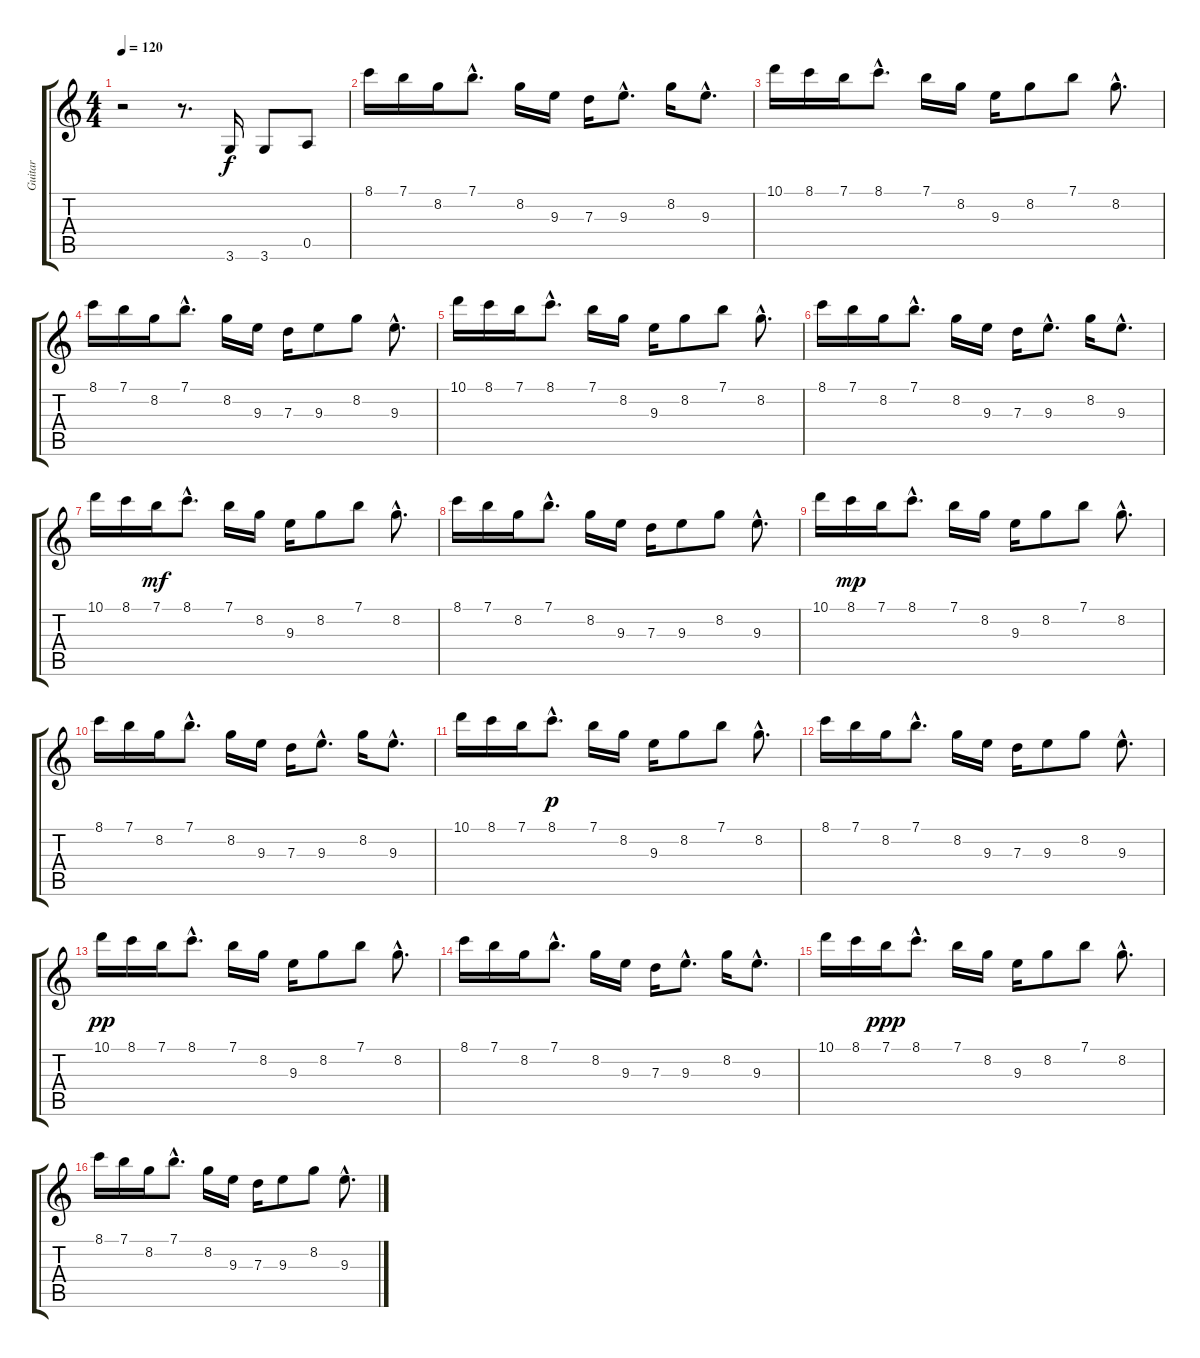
\track ("Guitar" "Guitar") {instrument acousticguitarnylon}
\staff {score tabs}
\tuning (E4 B3 G3 D3 A2 E2) {hide}
\ts (4 4)
\tempo 120
\clef g2
\ks c
r.2{dy f} r.8{d} 3.6.16 3.6.8 0.5.8 |
8.1.16 7.1.16 8.2.16 7.1{hac}.8{d} 8.2.16 9.3.16 7.3.16 9.3{hac}.8{d} 8.2.16 9.3{hac}.8{d} |
10.1.16 8.1.16 7.1.16 8.1{hac}.8{d} 7.1.16 8.2.16 9.3.16 8.2.8 7.1.8 8.2{hac}.8{d} |
8.1.16 7.1.16 8.2.16 7.1{hac}.8{d} 8.2.16 9.3.16 7.3.16 9.3.8 8.2.8 9.3{hac}.8{d} |
10.1.16 8.1.16 7.1.16 8.1{hac}.8{d} 7.1.16 8.2.16 9.3.16 8.2.8 7.1.8 8.2{hac}.8{d} |
8.1.16 7.1.16 8.2.16 7.1{hac}.8{d} 8.2.16 9.3.16 7.3.16 9.3{hac}.8{d} 8.2.16 9.3{hac}.8{d} |
10.1.16 8.1.16 7.1.16{dy mf} 8.1{hac}.8{d} 7.1.16 8.2.16 9.3.16 8.2.8 7.1.8 8.2{hac}.8{d} |
8.1.16 7.1.16 8.2.16 7.1{hac}.8{d} 8.2.16 9.3.16 7.3.16 9.3.8 8.2.8 9.3{hac}.8{d} |
10.1.16 8.1.16{dy mp} 7.1.16 8.1{hac}.8{d} 7.1.16 8.2.16 9.3.16 8.2.8 7.1.8 8.2{hac}.8{d} |
8.1.16 7.1.16 8.2.16 7.1{hac}.8{d} 8.2.16 9.3.16 7.3.16 9.3{hac}.8{d} 8.2.16 9.3{hac}.8{d} |
10.1.16 8.1.16 7.1.16 8.1{hac}.8{d dy p} 7.1.16 8.2.16 9.3.16 8.2.8 7.1.8 8.2{hac}.8{d} |
8.1.16 7.1.16 8.2.16 7.1{hac}.8{d} 8.2.16 9.3.16 7.3.16 9.3.8 8.2.8 9.3{hac}.8{d} |
10.1.16{dy pp} 8.1.16 7.1.16 8.1{hac}.8{d} 7.1.16 8.2.16 9.3.16 8.2.8 7.1.8 8.2{hac}.8{d} |
8.1.16 7.1.16 8.2.16 7.1{hac}.8{d} 8.2.16 9.3.16 7.3.16 9.3{hac}.8{d} 8.2.16 9.3{hac}.8{d} |
10.1.16 8.1.16 7.1.16{dy ppp} 8.1{hac}.8{d} 7.1.16 8.2.16 9.3.16 8.2.8 7.1.8 8.2{hac}.8{d} |
8.1.16 7.1.16 8.2.16 7.1{hac}.8{d} 8.2.16 9.3.16 7.3.16 9.3.8 8.2.8 9.3{hac}.8{d}
